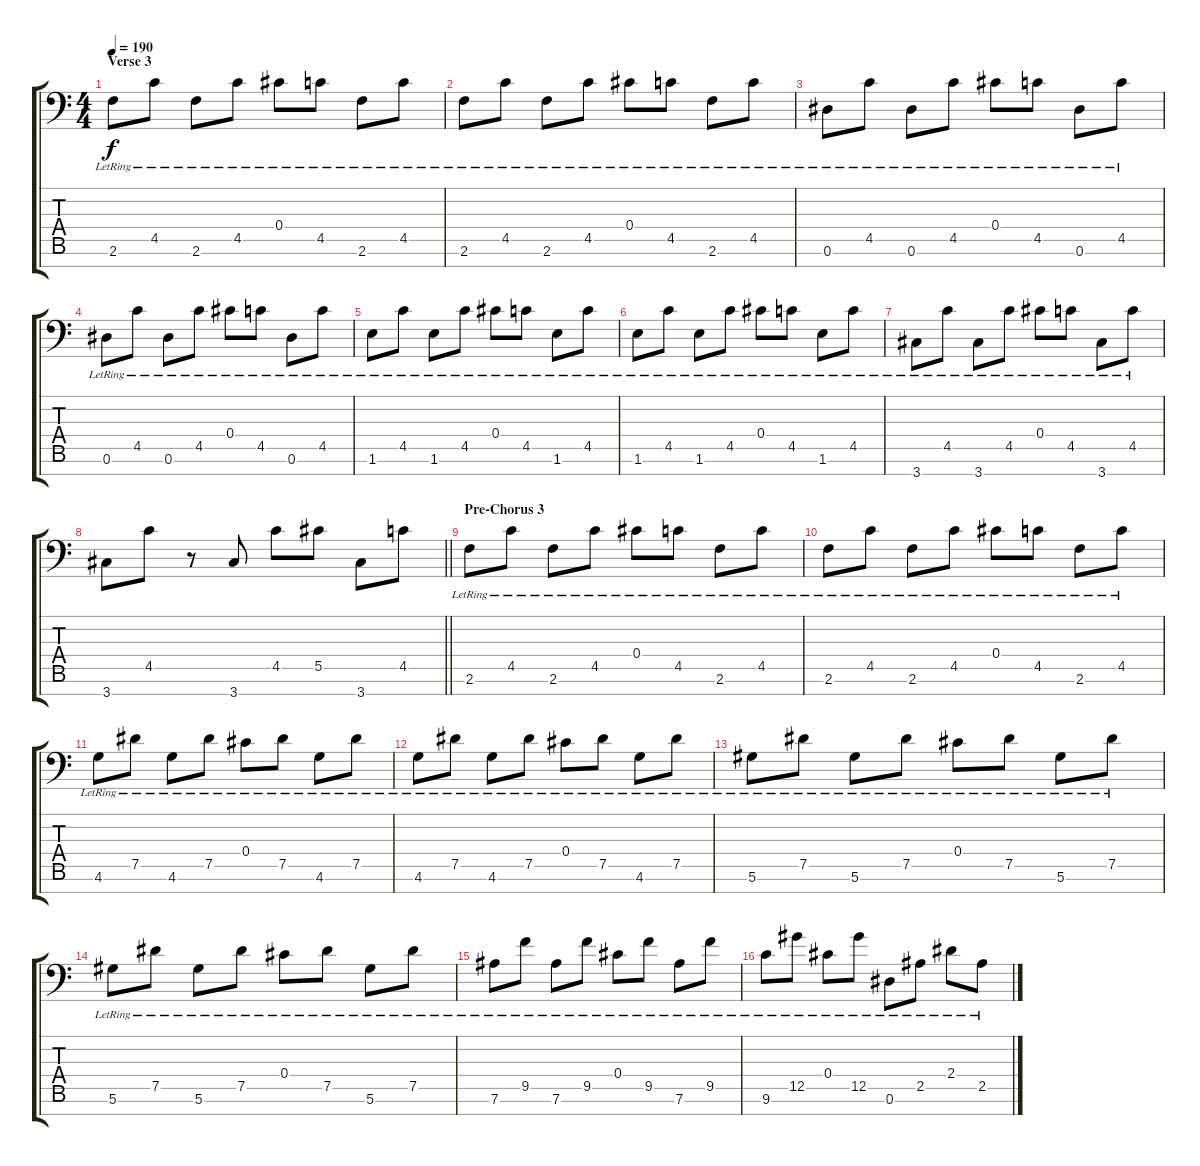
\track "" {instrument distortionguitar}
\staff {score tabs}
\tuning (Eb4 Bb3 Gb3 Db3 Ab2 Eb2 Bb1) {hide}
\ts (4 4)
\section ("" "Verse 3")
\tempo 190
\clef f4
\ks c
2.6{lr}.8{dy f volume 15 instrument acousticguitarnylon} 4.5{lr}.8 2.6{lr}.8 4.5{lr}.8 0.4{lr}.8 4.5{lr}.8 2.6{lr}.8 4.5{lr}.8 |
2.6{lr}.8 4.5{lr}.8 2.6{lr}.8 4.5{lr}.8 0.4{lr}.8 4.5{lr}.8 2.6{lr}.8 4.5{lr}.8 |
0.6{lr}.8 4.5{lr}.8 0.6{lr}.8 4.5{lr}.8 0.4{lr}.8 4.5{lr}.8 0.6{lr}.8 4.5{lr}.8 |
0.6{lr}.8 4.5{lr}.8 0.6{lr}.8 4.5{lr}.8 0.4{lr}.8 4.5{lr}.8 0.6{lr}.8 4.5{lr}.8 |
1.6{lr}.8 4.5{lr}.8 1.6{lr}.8 4.5{lr}.8 0.4{lr}.8 4.5{lr}.8 1.6{lr}.8 4.5{lr}.8 |
1.6{lr}.8 4.5{lr}.8 1.6{lr}.8 4.5{lr}.8 0.4{lr}.8 4.5{lr}.8 1.6{lr}.8 4.5{lr}.8 |
3.7{lr}.8 4.5{lr}.8 3.7{lr}.8 4.5{lr}.8 0.4{lr}.8 4.5{lr}.8 3.7{lr}.8 4.5{lr}.8 |
\barLineRight lightlight
3.7.8 4.5.8 r.8 3.7.8 4.5.8 5.5.8 3.7.8 4.5.8 |
\section ("" "Pre-Chorus 3")
2.6{lr}.8 4.5{lr}.8 2.6{lr}.8 4.5{lr}.8 0.4{lr}.8 4.5{lr}.8 2.6{lr}.8 4.5{lr}.8 |
2.6{lr}.8 4.5{lr}.8 2.6{lr}.8 4.5{lr}.8 0.4{lr}.8 4.5{lr}.8 2.6{lr}.8 4.5{lr}.8 |
4.6{lr}.8 7.5{lr}.8 4.6{lr}.8 7.5{lr}.8 0.4{lr}.8 7.5{lr}.8 4.6{lr}.8 7.5{lr}.8 |
4.6{lr}.8 7.5{lr}.8 4.6{lr}.8 7.5{lr}.8 0.4{lr}.8 7.5{lr}.8 4.6{lr}.8 7.5{lr}.8 |
5.6{lr}.8 7.5{lr}.8 5.6{lr}.8 7.5{lr}.8 0.4{lr}.8 7.5{lr}.8 5.6{lr}.8 7.5{lr}.8 |
5.6{lr}.8 7.5{lr}.8 5.6{lr}.8 7.5{lr}.8 0.4{lr}.8 7.5{lr}.8 5.6{lr}.8 7.5{lr}.8 |
7.6{lr}.8 9.5{lr}.8 7.6{lr}.8 9.5{lr}.8 0.4{lr}.8 9.5{lr}.8 7.6{lr}.8 9.5{lr}.8 |
9.6{lr}.8 12.5{lr}.8 0.4{lr}.8 12.5{lr}.8 0.6{lr}.8 2.5{lr}.8 2.4{lr}.8 2.5{lr}.8
